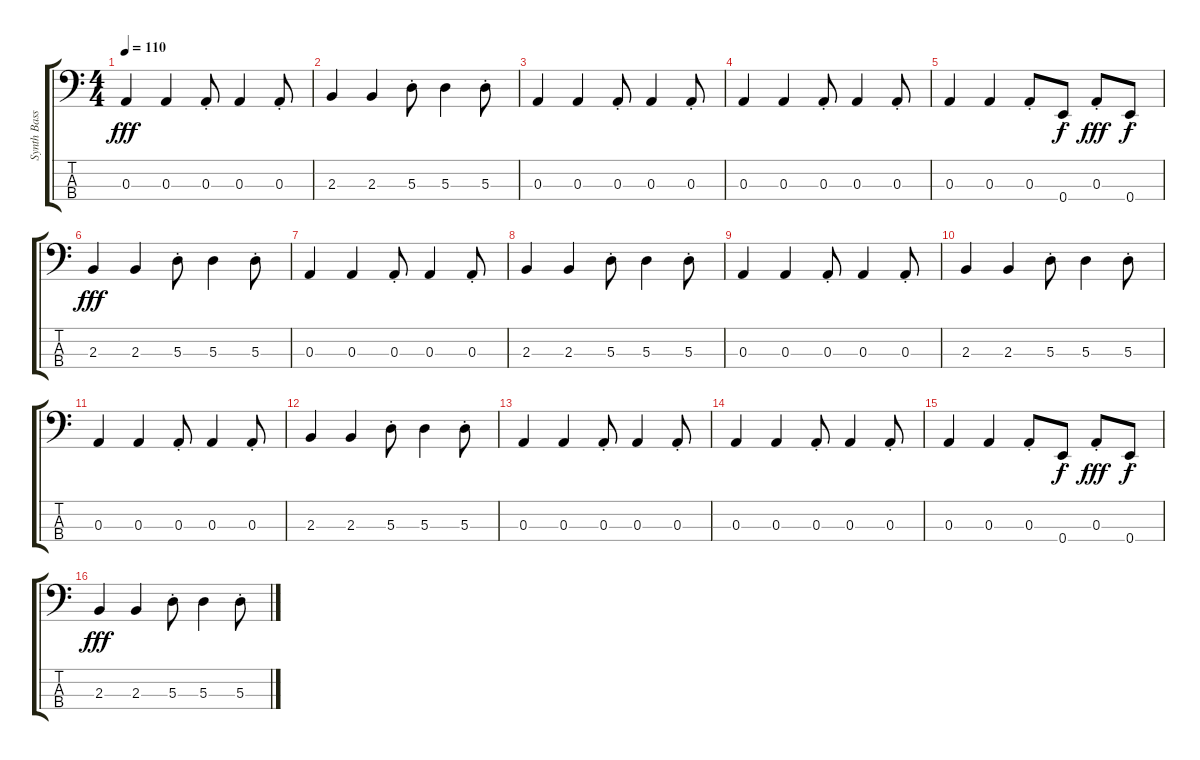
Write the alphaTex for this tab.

\track ("Synth Bass" "Synth Bass") {instrument synthbass1}
\staff {score tabs}
\tuning (G2 D2 A1 E1) {hide}
\ts (4 4)
\tempo 110
\clef f4
\ks c
0.3.4{dy fff} 0.3.4 0.3{st}.8 0.3.4 0.3{st}.8 |
2.3.4 2.3.4 5.3{st}.8 5.3.4 5.3{st}.8 |
0.3.4 0.3.4 0.3{st}.8 0.3.4 0.3{st}.8 |
0.3.4 0.3.4 0.3{st}.8 0.3.4 0.3{st}.8 |
0.3.4 0.3.4 0.3{st}.8 0.4{st}.8{dy f} 0.3{st}.8{dy fff} 0.4{st}.8{dy f} |
2.3.4{dy fff instrument synthbass1} 2.3.4 5.3{st}.8 5.3.4 5.3{st}.8 |
0.3.4 0.3.4 0.3{st}.8 0.3.4 0.3{st}.8 |
2.3.4 2.3.4 5.3{st}.8 5.3.4 5.3{st}.8 |
0.3.4 0.3.4 0.3{st}.8 0.3.4 0.3{st}.8 |
2.3.4 2.3.4 5.3{st}.8 5.3.4 5.3{st}.8 |
0.3.4 0.3.4 0.3{st}.8 0.3.4 0.3{st}.8 |
2.3.4 2.3.4 5.3{st}.8 5.3.4 5.3{st}.8 |
0.3.4 0.3.4 0.3{st}.8 0.3.4 0.3{st}.8 |
0.3.4 0.3.4 0.3{st}.8 0.3.4 0.3{st}.8 |
0.3.4 0.3.4 0.3{st}.8 0.4{st}.8{dy f} 0.3{st}.8{dy fff} 0.4{st}.8{dy f} |
2.3.4{dy fff instrument synthbass1} 2.3.4 5.3{st}.8 5.3.4 5.3{st}.8
